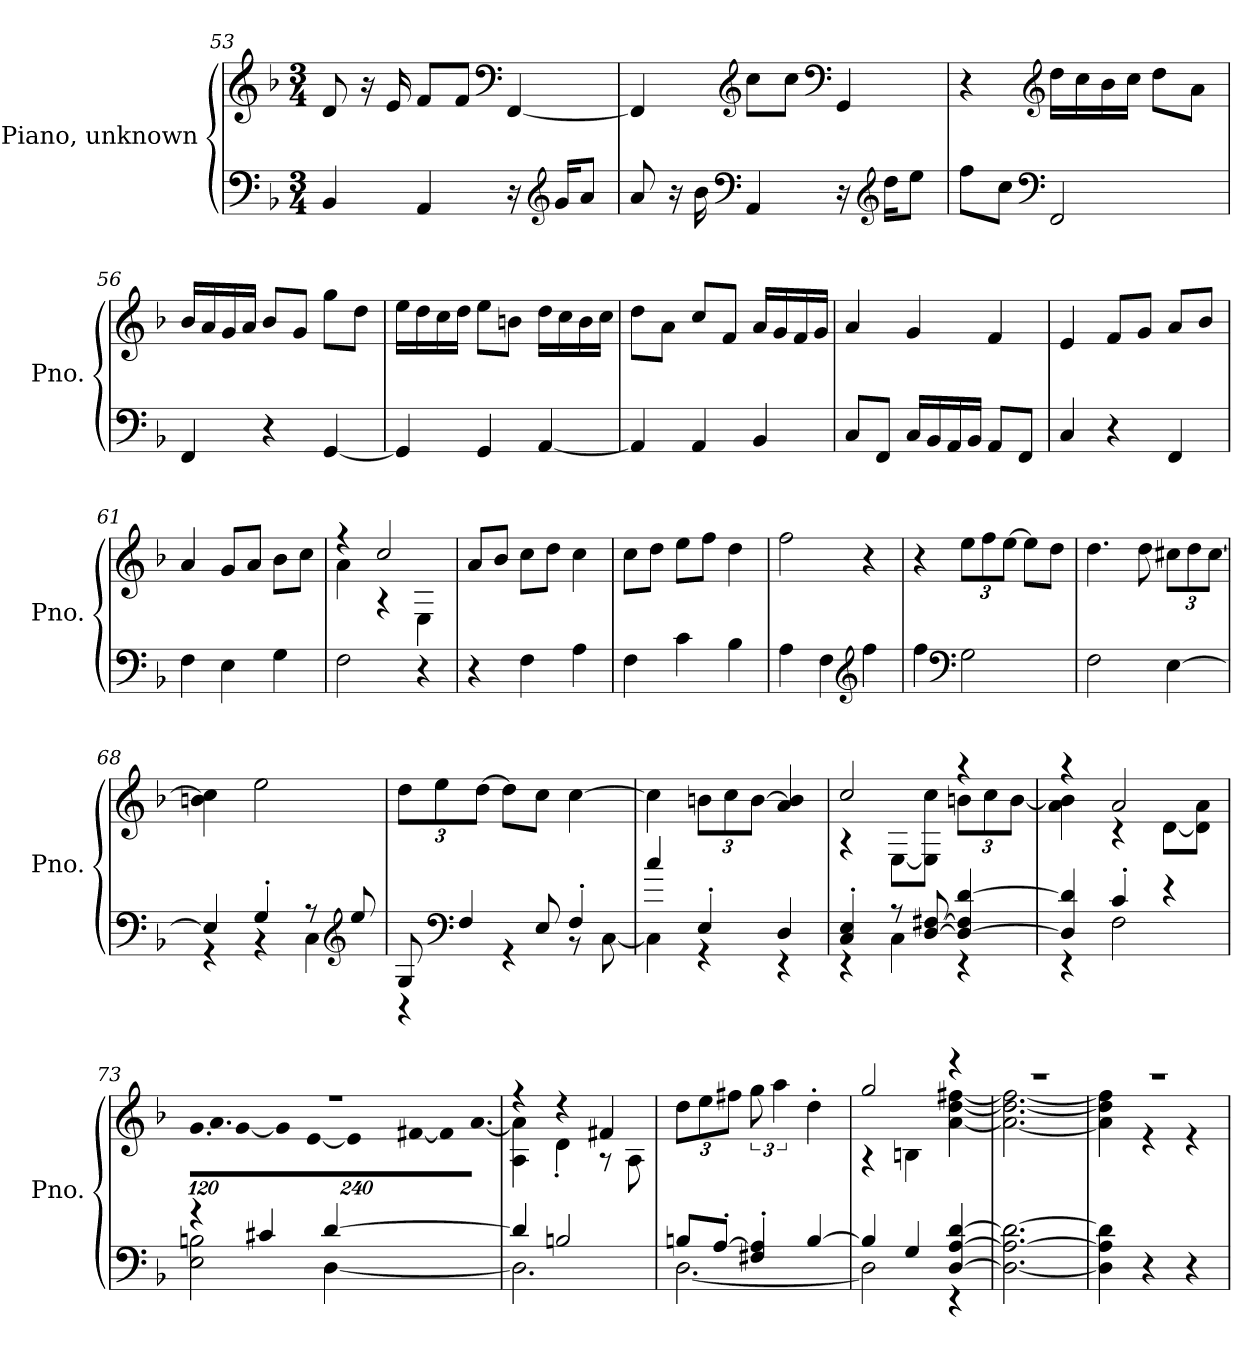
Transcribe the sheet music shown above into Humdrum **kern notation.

**kern	**kern
*part1	*part1
*staff2	*staff1
*I"Piano, unknown	*
*I'Pno.	*
*clefF4	*clefG2
*k[b-]	*k[b-]
*M3/4	*M3/4
=53	=53
4BB-/	8d/
.	16r
.	16e/
4AA/	8f/L
.	8f/J
*	*clefF4
16r	[4FF/
*clefG2	*
16g/KL	.
8a/J	.
!!LO:LB:g=z
=54	=54
8a/	4FF/]
16r	.
16b-\	.
*clefF4	*clefG2
4AA/	8cc\L
.	8cc\J
*	*clefF4
16r	4GG/
*clefG2	*
16dd\KL	.
8ee\J	.
=55	=55
8ff\L	4r
8cc\J	.
*clefF4	*clefG2
2FF/	16dd\LL
.	16cc\
.	16b-\
.	16cc\JJ
.	8dd\L
.	8a\J
=56	=56
4FF/	16b-/LL
.	16a/
.	16g/
.	16a/JJ
4r	8b-/L
.	8g/J
[4GG/	8gg\L
.	8dd\J
=57	=57
4GG/]	16ee\LL
.	16dd\
.	16cc\
.	16dd\JJ
4GG/	8ee\L
.	8bn\J
[4AA/	16dd\LL
.	16cc\
.	16b\
.	16cc\JJ
!!LO:LB:g=z
=58	=58
4AA/]	8dd\L
.	8a\J
4AA/	8cc/L
.	8f/J
4BB-/	16a/LL
.	16g/
.	16f/
.	16g/JJ
=59	=59
8C/L	4a/
8FF/J	.
16C/LL	4g/
16BB-/	.
16AA/	.
16BB-/JJ	.
8AA/L	4f/
8FF/J	.
=60	=60
4C/	4e/
4r	8f/L
.	8g/J
4FF/	8a/L
.	8b-/J
=61	=61
4F\	4a/
4E\	8g/L
.	8a/J
4G\	8b-\L
.	8cc\J
=62	=62
*	*^
2F\	4r	4a\
.	2cc/	4r
4r	.	4E\
*	*v	*v
=63	=63
4r	8a/L
.	8b-/J
4F\	8cc\L
.	8dd\J
4A\	4cc\
=64	=64
4F\	8cc\L
.	8dd\J
4c\	8ee\L
.	8ff\J
4B-\	4dd\
!!LO:LB:g=z
=65	=65
4A\	2ff\
4F\	.
*clefG2	*
4ff\	4r
=66	=66
4ff\	4r
*clefF4	*
*	*Xbrackettup
2G\	12ee\L
.	12ff\
.	[12ee\J
.	8ee\L]
.	8dd\J
=67	=67
2F\	4.dd\
.	8dd\
[4E\	12cc#X\L
.	12dd\
.	[12cc#\J
=68	=68
*^	*
4E/]	4r	4bn\ 4cc#\]
4G'/	4r	2ee\
8r	4C\	.
*clefG2	*	*
8ee/	.	.
=69	=69	=69
8G/	4r	12dd\L
.	.	12ee\
*clefF4	*	*
4F/	.	.
.	.	[12dd\J
.	4r	8dd\L]
8E/	.	8cc\J
4F'/	8r	[4cc\
.	[8C\	.
!!LO:PB:g=z
=70	=70	=70
4cc/	4C\]	4cc\]
4E'/	4r	12bn\L
.	.	12cc\
.	.	[12b\J
4D/	4r	4a/ 4b/]
=71	=71	=71
*	*	*^
4C/' 4E/'	4r	2cc/	4r
8r	4C\	.	[8E\L
[8D/ [8F#X/	.	.	8E\] 8cc\J
4D/_ 4F#/] [4d/	4r	4r	12bn\L
.	.	.	12cc\
.	.	.	[12b\J
=72	=72	=72	=72
4D/] 4d/]	4r	4r	4a\ 4b\]
4c'/	2F\	2a/	4r
4r	.	.	[8d\L
.	.	.	8d\] 8a\J
=73	=73	=73	=73
!	!	!	!LO:N:vis=32.
4r	2E\ 2Bn\	2.r	1920%103g\KLL
!	!	!	!LO:N:vis=16.
.	.	.	960%103a\J
!	!	!	!LO:N:vis=8
.	.	.	[960%137g\
4c#X/	.	.	.
!	!	!	!LO:N:vis=64
.	.	.	960%17g\KKK]
!	!	!	!LO:N:vis=8
.	.	.	[960%137e\
!	!	!	!LO:N:vis=64
.	.	.	960%17e\KKK]
.	.	.	1920ryy
!	!	!	!LO:N:vis=8
.	.	.	[960%137f#X\
[4d/	[4D\	.	.
!	!	!	!LO:N:vis=64
.	.	.	960%17f#\KKL]
!	!	!	!LO:N:vis=16.
.	.	.	[960%103a\JJ
=74	=74	=74	=74
4d/]	2.D\]	4r	4A\ 4a\]
2Bn/	.	4r	4d'\
.	.	4f#X/	8r
.	.	.	8A\
*	*	*v	*v
!!LO:LB:g=z
=75	=75	=75
8Bn/L	[2.D\	12dd\L
.	.	12ee\
[8A'/J	.	.
.	.	12ff#X\J
*	*	*brackettup
4F#X/' 4A/]'	.	12gg\
.	.	6aa\
[4B/	.	4dd'\
=76	=76	=76
*	*	*^
4B/]	2D\]	2gg/	4r
4G/	.	.	4Bn\
[4D/ [4A/ [4d/	4r	4r	[4a\ [4dd\ [4ff#X\
*v	*v	*	*
=77	=77	=77
2.D\_ 2.A\_ 2.d\_	2.r	2.a\_ 2.dd\_ 2.ff#\_
=78	=78	=78
4D\] 4A\] 4d\]	2.r	4a\] 4dd\] 4ff#\]
4r	.	4r
4r	.	4r
*	*v	*v
=	=
*-	*-
